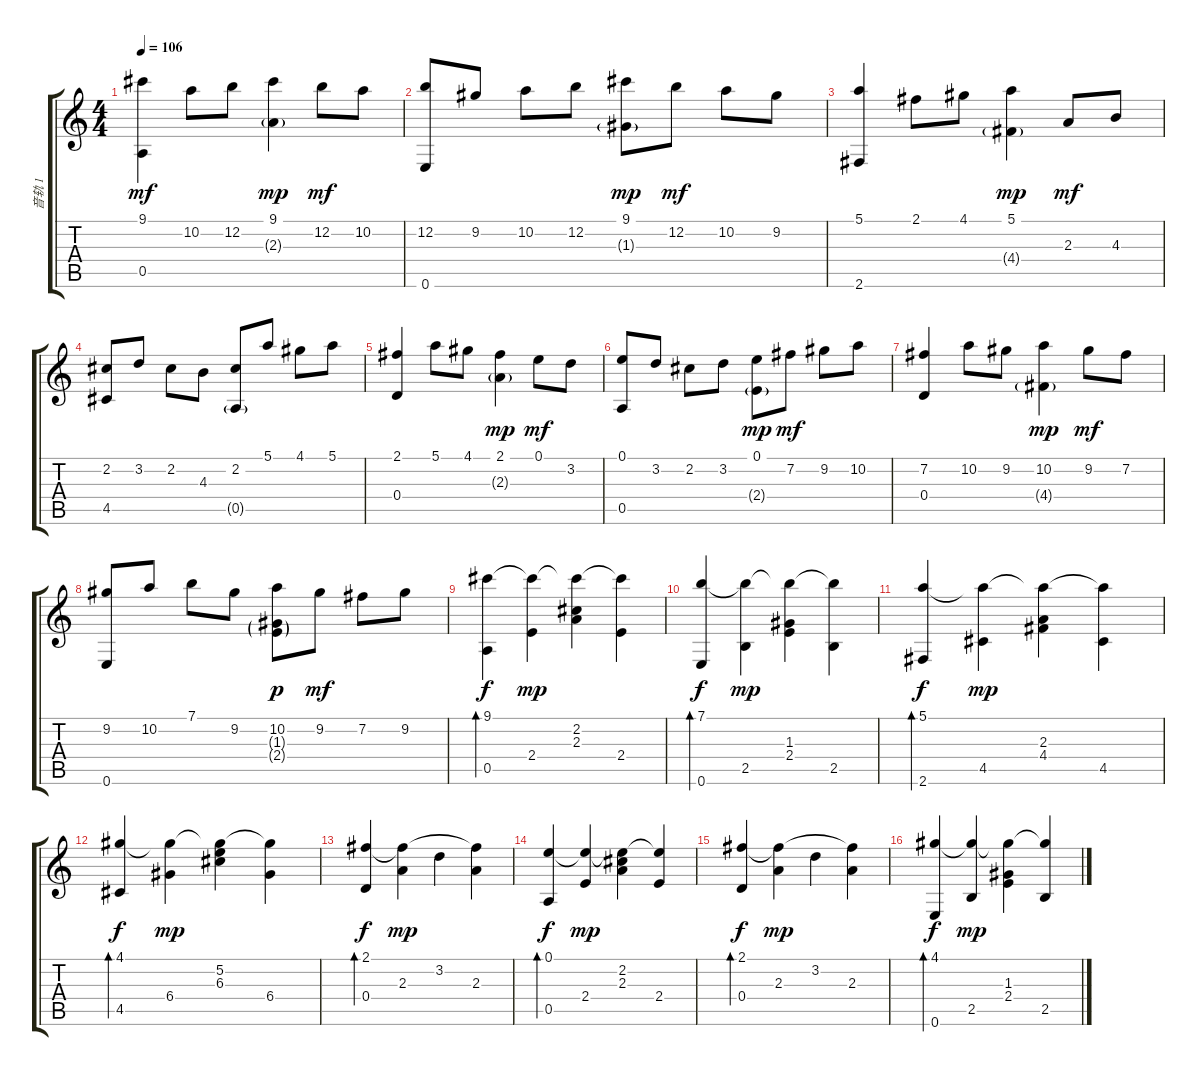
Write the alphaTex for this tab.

\track ("音轨 1" "音轨 1") {instrument acousticguitarnylon}
\staff {score tabs}
\tuning (E4 B3 G3 D3 A2 E2) {hide}
\ts (4 4)
\tempo 106
\clef g2
\ks c
(9.1 0.5).4{dy mf} 10.2.8 12.2.8 (9.1 2.3{g}).4{dy mp} 12.2.8{dy mf} 10.2.8 |
(12.2 0.6).8 9.2.8 10.2.8 12.2.8 (9.1 1.3{g}).8{dy mp} 12.2.8{dy mf} 10.2.8 9.2.8 |
(5.1 2.6).4 2.1.8 4.1.8 (5.1 4.4{g}).4{dy mp} 2.3.8{dy mf} 4.3.8 |
(2.2 4.5).8 3.2.8 2.2.8 4.3.8 (2.2 0.5{g}).8 5.1.8 4.1.8 5.1.8 |
(2.1 0.4).4 5.1.8 4.1.8 (2.1 2.3{g}).4{dy mp} 0.1.8{dy mf} 3.2.8 |
(0.1 0.5).8 3.2.8 2.2.8 3.2.8 (0.1 2.4{g}).8{dy mp} 7.2.8{dy mf} 9.2.8 10.2.8 |
(7.2 0.4).4 10.2.8 9.2.8 (10.2 4.4{g}).4{dy mp} 9.2.8{dy mf} 7.2.8 |
(9.2 0.6).8 10.2.8 7.1.8 9.2.8 (10.2 1.3{g} 2.4{g}).8{dy p} 9.2.8{dy mf} 7.2.8 9.2.8 |
(9.1 0.5).4{bd 480 dy f} (9.1{t} 2.4).4{dy mp} (9.1{t} 2.2 2.3).4 (9.1{t} 2.4).4 |
(7.1 0.6).4{bd 480 dy f} (7.1{t} 2.5).4{dy mp} (7.1{t} 1.3 2.4).4 (7.1{t} 2.5).4 |
(5.1 2.6).4{bd 480 dy f} (5.1{t} 4.5).4{dy mp} (5.1{t} 2.3 4.4).4 (5.1{t} 4.5).4 |
(4.1 4.5).4{bd 480 dy f} (4.1{t} 6.4).4{dy mp} (4.1{t} 5.2 6.3).4 (4.1{t} 6.4).4 |
(2.1 0.4).4{bd 480 dy f} (2.1{t} 2.3).4{dy mp} 3.2.4 (2.1{t} 2.3).4 |
(0.1 0.5).4{bd 480 dy f} (0.1{t} 2.4).4{dy mp} (0.1{t} 2.2 2.3).4 (0.1{t} 2.4).4 |
(2.1 0.4).4{bd 480 dy f} (2.1{t} 2.3).4{dy mp} 3.2.4 (2.1{t} 2.3).4 |
(4.1 0.6).4{bd 480 dy f} (4.1{t} 2.5).4{dy mp} (4.1{t} 1.3 2.4).4 (4.1{t} 2.5).4
